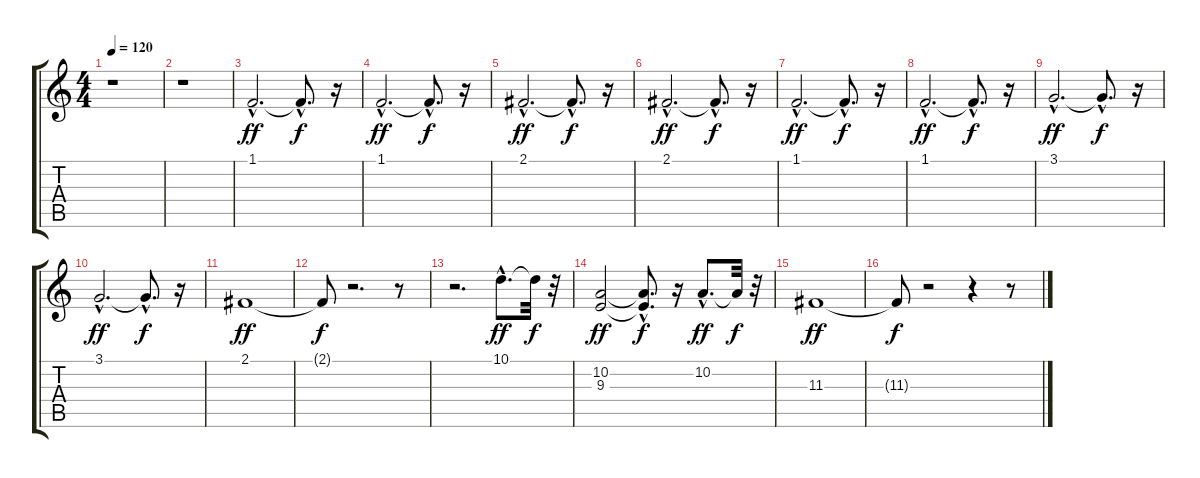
\track "" {instrument stringensemble1}
\staff {score tabs}
\tuning (E4 B3 G3 D3 A2 E2) {hide}
\ts (4 4)
\tempo 120
\clef g2
\ks c
r.1{dy ff} |
r.1 |
1.1{hac}.2{d} 1.1{hac t}.8{d dy f} r.16 |
1.1{hac}.2{d dy ff} 1.1{hac t}.8{d dy f} r.16 |
2.1{hac}.2{d dy ff} 2.1{hac t}.8{d dy f} r.16 |
2.1{hac}.2{d dy ff} 2.1{hac t}.8{d dy f} r.16 |
1.1{hac}.2{d dy ff} 1.1{hac t}.8{d dy f} r.16 |
1.1{hac}.2{d dy ff} 1.1{hac t}.8{d dy f} r.16 |
3.1{hac}.2{d dy ff} 3.1{hac t}.8{d dy f} r.16 |
3.1{hac}.2{d dy ff} 3.1{hac t}.8{d dy f} r.16 |
2.1.1{dy ff} |
2.1{t}.8{dy f} r.2{d} r.8 |
r.2{d} 10.1{hac}.8{d dy ff} 10.1{t}.32{dy f} r.32 |
(10.2 9.3).2{dy ff} (10.2{hac t} 9.3{hac t}).8{d dy f} r.16 10.2{hac}.8{d dy ff} 10.2{t}.32{dy f} r.32 |
11.3.1{dy ff} |
11.3{t}.8{dy f} r.2 r.4 r.8
